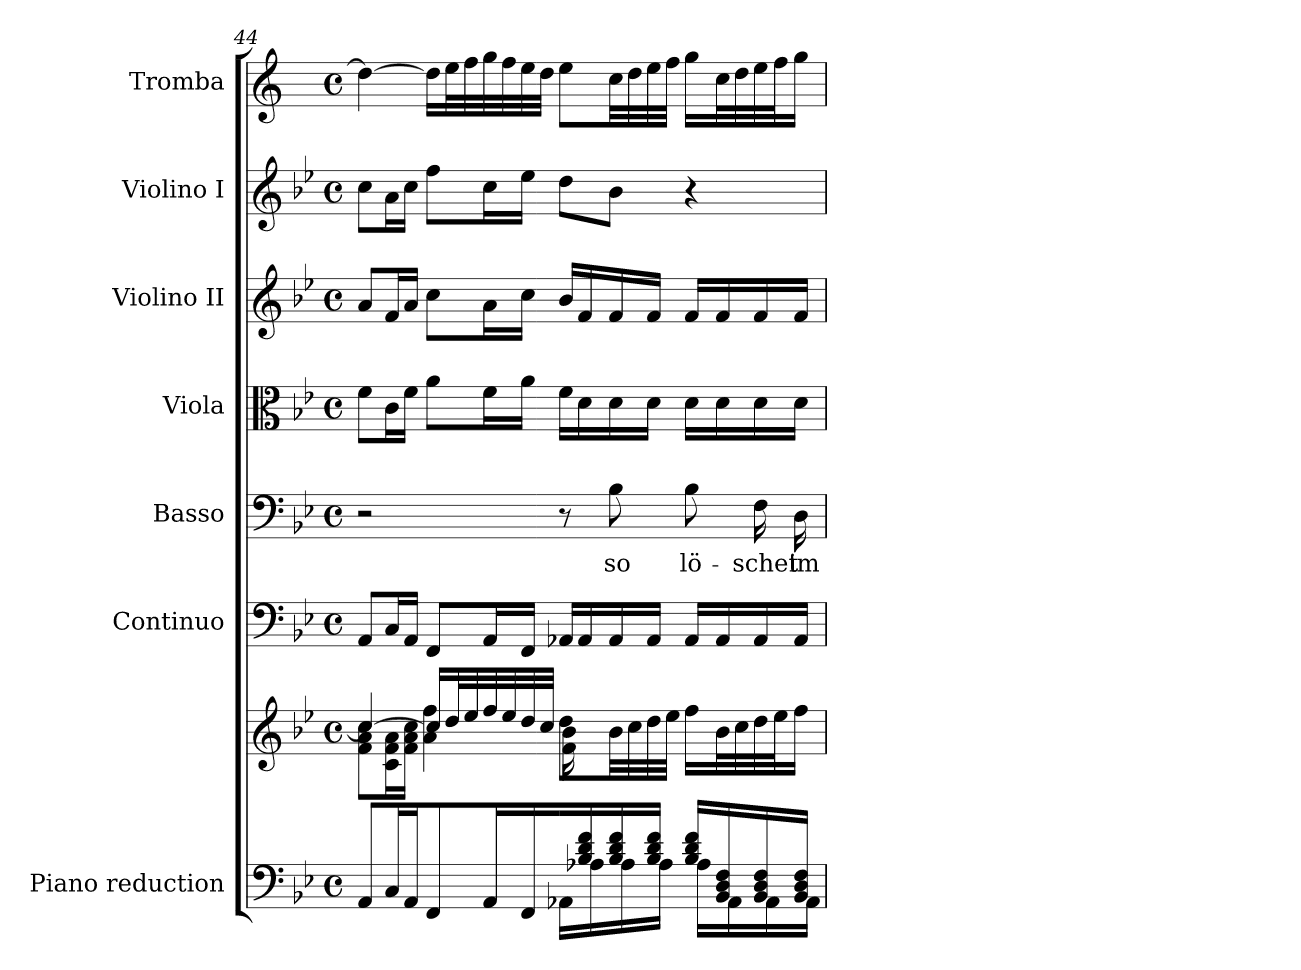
**kern	**kern	**kern	**kern	**text	**kern	**kern	**kern	**kern
*part7	*part7	*part6	*part5	*part5	*part4	*part3	*part2	*part1
*staff8	*staff7	*staff6	*staff5	*staff5	*staff4	*staff3	*staff2	*staff1
*I"Piano reduction	*	*I"Continuo	*I"Basso	*	*I"Viola	*I"Violino II	*I"Violino I	*I"Tromba
*I'Pno	*	*	*	*	*	*	*	*
!!LO:PB:g=z
*clefF4	*clefG2	*clefF4	*clefF4	*	*clefC3	*clefG2	*clefG2	*clefG2
*	*	*	*	*	*	*	*	*ITrd1c2
*k[b-e-]	*k[b-e-]	*k[b-e-]	*k[b-e-]	*	*k[b-e-]	*k[b-e-]	*k[b-e-]	*k[b-e-]
*M4/4	*M4/4	*M4/4	*M4/4	*	*M4/4	*M4/4	*M4/4	*M4/4
*met(c)	*met(c)	*met(c)	*met(c)	*	*met(c)	*met(c)	*met(c)	*met(c)
=44	=44	=44	=44	=44	=44	=44	=44	=44
*^	*^	*	*	*	*	*	*	*
*	*	*	*^	*	*	*	*	*	*	*
8AA/L	2ryy	4cc/_	8f\ 8a\ 8cc\L	2ryy	8AA/L	2r	.	8f\L	8a/L	8cc\L	4cc\_
16C/L	.	.	16c\ 16f\ 16a\L	.	16C/L	.	.	16c\L	16f/L	16a\L	.
16AA/JJ	.	.	16f\ 16a\ 16cc\JJ	.	16AA/JJ	.	.	16f\JJ	16a/JJ	16cc\JJ	.
8FF/L	.	16cc/LL]	4a\ 4ff\	.	8FF/L	.	.	8a\L	8cc\L	8ff\L	16cc\LL]
.	.	32dd/L	.	.	.	.	.	.	.	.	32dd\L
.	.	32ee-/	.	.	.	.	.	.	.	.	32ee-\
16AA/L	.	32ff/	.	.	16AA/L	.	.	16f\L	16a\L	16cc\L	32ff\
.	.	32ee-/	.	.	.	.	.	.	.	.	32ee-\
16FF/JJ	.	32dd/	.	.	16FF/JJ	.	.	16a\JJ	16cc\JJ	16ee-\JJ	32dd\
.	.	32cc/JJJ	.	.	.	.	.	.	.	.	32cc\JJJ
16ryy	16AA-X\LL	8dd\L	2ryy	16f\ 16b-\LL	16AA-X/LL	8r	.	16f\LL	16b-/LL	8dd\L	8dd\L
16B-/ 16d/ 16f/	16A-X\	.	.	4..ryy	16AA-/	.	.	16d\	16f/	.	.
!	!	!	!	!	!	!	!LO:LY:b	!	!	!	!
16B-/ 16d/ 16f/	16A-\	32b-\LL	.	.	16AA-/	8B-\	so	16d\	16f/	8b-\J	32b-\LL
.	.	32cc\	.	.	.	.	.	.	.	.	32cc\
16B-/ 16d/ 16f/JJ	16A-\JJ	32dd\	.	.	16AA-/JJ	.	.	16d\JJ	16f/JJ	.	32dd\
.	.	32ee-\JJJ	.	.	.	.	.	.	.	.	32ee-\JJJ
!	!	!	!	!	!	!	!LO:LY:b	!	!	!	!
16B-/ 16d/ 16f/LL	16A-\LL	16ff\LL	.	.	16AA-/LL	8B-\	lö-	16d\LL	16f/LL	4r	16ff\LL
16BB-/ 16D/ 16F/	16AA-\	32b-\L	.	.	16AA-/	.	.	16d\	16f/	.	32b-\L
.	.	32cc\	.	.	.	.	.	.	.	.	32cc\
!	!	!	!	!	!	!	!LO:LY:b	!	!	!	!
16BB-/ 16D/ 16F/	16AA-\	32dd\	.	.	16AA-/	16F\	schet	16d\	16f/	.	32dd\
.	.	32ee-\J	.	.	.	.	.	.	.	.	32ee-\J
!	!	!	!	!	!	!	!LO:LY:b	!	!	!	!
16BB-/ 16D/ 16F/JJ	16AA-\JJ	16ff\JJ	.	.	16AA-/JJ	16D\	im	16d\JJ	16f/JJ	.	16ff\JJ
*v	*v	*	*	*	*	*	*	*	*	*	*
*	*v	*v	*v	*	*	*	*	*	*	*
=	=	=	=	=	=	=	=	=
*-	*-	*-	*-	*-	*-	*-	*-	*-
